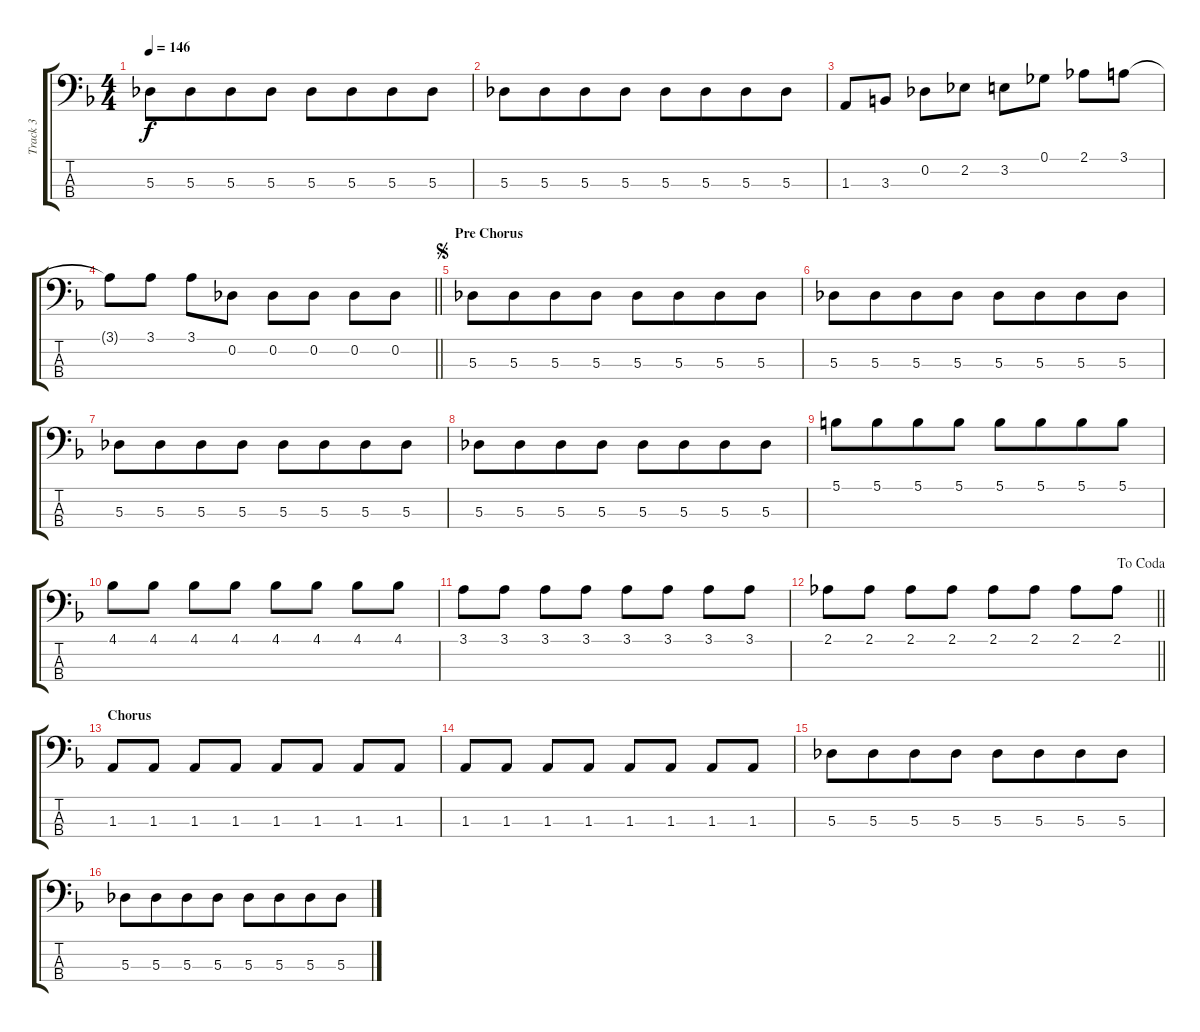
\track ("Track 3" "Track 3") {instrument electricbasspick}
\staff {score tabs}
\tuning (Gb2 Db2 Ab1 Db1) {hide}
\ts (4 4)
\tempo 146
\clef f4
\ks f
5.3.8{dy f} 5.3.8{beam merge} 5.3.8 5.3.8 5.3.8 5.3.8{beam merge} 5.3.8 5.3.8 |
5.3.8 5.3.8{beam merge} 5.3.8 5.3.8 5.3.8 5.3.8{beam merge} 5.3.8 5.3.8 |
1.3.8 3.3.8 0.2.8 2.2.8 3.2.8 0.1.8 2.1.8 3.1.8 |
\barLineRight lightlight
3.1{t}.8 3.1.8 3.1.8 0.2.8 0.2.8 0.2.8 0.2.8 0.2.8 |
\section ("" "Pre Chorus")
\jump segno
5.3.8 5.3.8{beam merge} 5.3.8 5.3.8 5.3.8 5.3.8{beam merge} 5.3.8 5.3.8 |
5.3.8 5.3.8{beam merge} 5.3.8 5.3.8 5.3.8 5.3.8{beam merge} 5.3.8 5.3.8 |
5.3.8 5.3.8{beam merge} 5.3.8 5.3.8 5.3.8 5.3.8{beam merge} 5.3.8 5.3.8 |
5.3.8 5.3.8{beam merge} 5.3.8 5.3.8 5.3.8 5.3.8{beam merge} 5.3.8 5.3.8 |
5.1.8 5.1.8{beam merge} 5.1.8 5.1.8 5.1.8 5.1.8{beam merge} 5.1.8 5.1.8 |
4.1.8 4.1.8 4.1.8 4.1.8 4.1.8 4.1.8 4.1.8 4.1.8 |
3.1.8 3.1.8 3.1.8 3.1.8 3.1.8 3.1.8 3.1.8 3.1.8 |
\jump dacoda
\barLineRight lightlight
2.1.8 2.1.8 2.1.8 2.1.8 2.1.8 2.1.8 2.1.8 2.1.8 |
\section ("" "Chorus")
1.3.8 1.3.8 1.3.8 1.3.8 1.3.8 1.3.8 1.3.8 1.3.8 |
1.3.8 1.3.8 1.3.8 1.3.8 1.3.8 1.3.8 1.3.8 1.3.8 |
5.3.8 5.3.8{beam merge} 5.3.8 5.3.8 5.3.8 5.3.8{beam merge} 5.3.8 5.3.8 |
5.3.8 5.3.8{beam merge} 5.3.8 5.3.8 5.3.8 5.3.8{beam merge} 5.3.8 5.3.8
